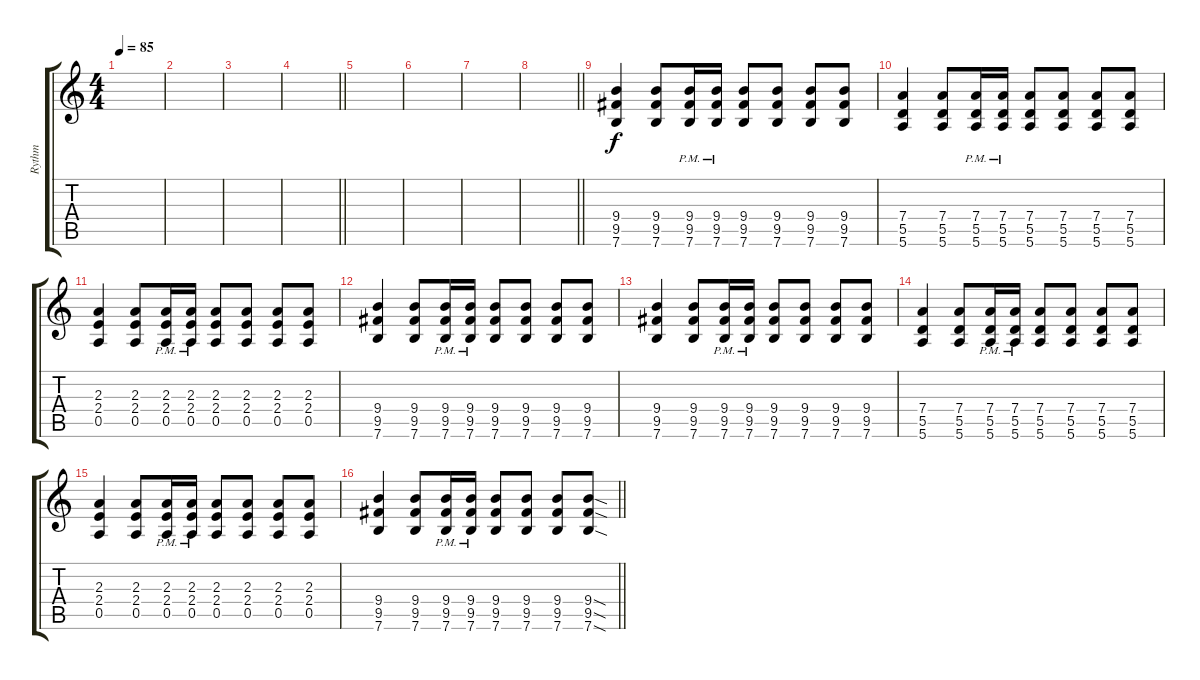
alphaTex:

\track ("Rythm" "Rythm") {solo instrument distortionguitar}
\staff {score tabs}
\tuning (E4 B3 G3 D3 A2 E2) {hide}
\ts (4 4)
\tempo 85
\clef g2
\ks c
|
|
|
\barLineRight lightlight
|
\section ("" "")
|
|
|
\barLineRight lightlight
|
\section ("" "")
(9.4 9.5 7.6).4 (9.4 9.5 7.6).8 (9.4{pm} 9.5{pm} 7.6{pm}).16 (9.4{pm} 9.5{pm} 7.6{pm}).16 (9.4 9.5 7.6).8 (9.4 9.5 7.6).8 (9.4 9.5 7.6).8 (9.4 9.5 7.6).8 |
(7.4 5.5 5.6).4 (7.4 5.5 5.6).8 (7.4{pm} 5.5{pm} 5.6{pm}).16 (7.4{pm} 5.5{pm} 5.6{pm}).16 (7.4 5.5 5.6).8 (7.4 5.5 5.6).8 (7.4 5.5 5.6).8 (7.4 5.5 5.6).8 |
(2.3 2.4 0.5).4 (2.3 2.4 0.5).8 (2.3{pm} 2.4{pm} 0.5{pm}).16 (2.3{pm} 2.4{pm} 0.5{pm}).16 (2.3 2.4 0.5).8 (2.3 2.4 0.5).8 (2.3 2.4 0.5).8 (2.3 2.4 0.5).8 |
(9.4 9.5 7.6).4 (9.4 9.5 7.6).8 (9.4{pm} 9.5{pm} 7.6{pm}).16 (9.4{pm} 9.5{pm} 7.6{pm}).16 (9.4 9.5 7.6).8 (9.4 9.5 7.6).8 (9.4 9.5 7.6).8 (9.4 9.5 7.6).8 |
(9.4 9.5 7.6).4 (9.4 9.5 7.6).8 (9.4{pm} 9.5{pm} 7.6{pm}).16 (9.4{pm} 9.5{pm} 7.6{pm}).16 (9.4 9.5 7.6).8 (9.4 9.5 7.6).8 (9.4 9.5 7.6).8 (9.4 9.5 7.6).8 |
(7.4 5.5 5.6).4 (7.4 5.5 5.6).8 (7.4{pm} 5.5{pm} 5.6{pm}).16 (7.4{pm} 5.5{pm} 5.6{pm}).16 (7.4 5.5 5.6).8 (7.4 5.5 5.6).8 (7.4 5.5 5.6).8 (7.4 5.5 5.6).8 |
(2.3 2.4 0.5).4 (2.3 2.4 0.5).8 (2.3{pm} 2.4{pm} 0.5{pm}).16 (2.3{pm} 2.4{pm} 0.5{pm}).16 (2.3 2.4 0.5).8 (2.3 2.4 0.5).8 (2.3 2.4 0.5).8 (2.3 2.4 0.5).8 |
\barLineRight lightlight
(9.4 9.5 7.6).4 (9.4 9.5 7.6).8 (9.4{pm} 9.5{pm} 7.6{pm}).16 (9.4{pm} 9.5{pm} 7.6{pm}).16 (9.4 9.5 7.6).8 (9.4 9.5 7.6).8 (9.4 9.5 7.6).8 (9.4{sod} 9.5{sod} 7.6{sod}).8
